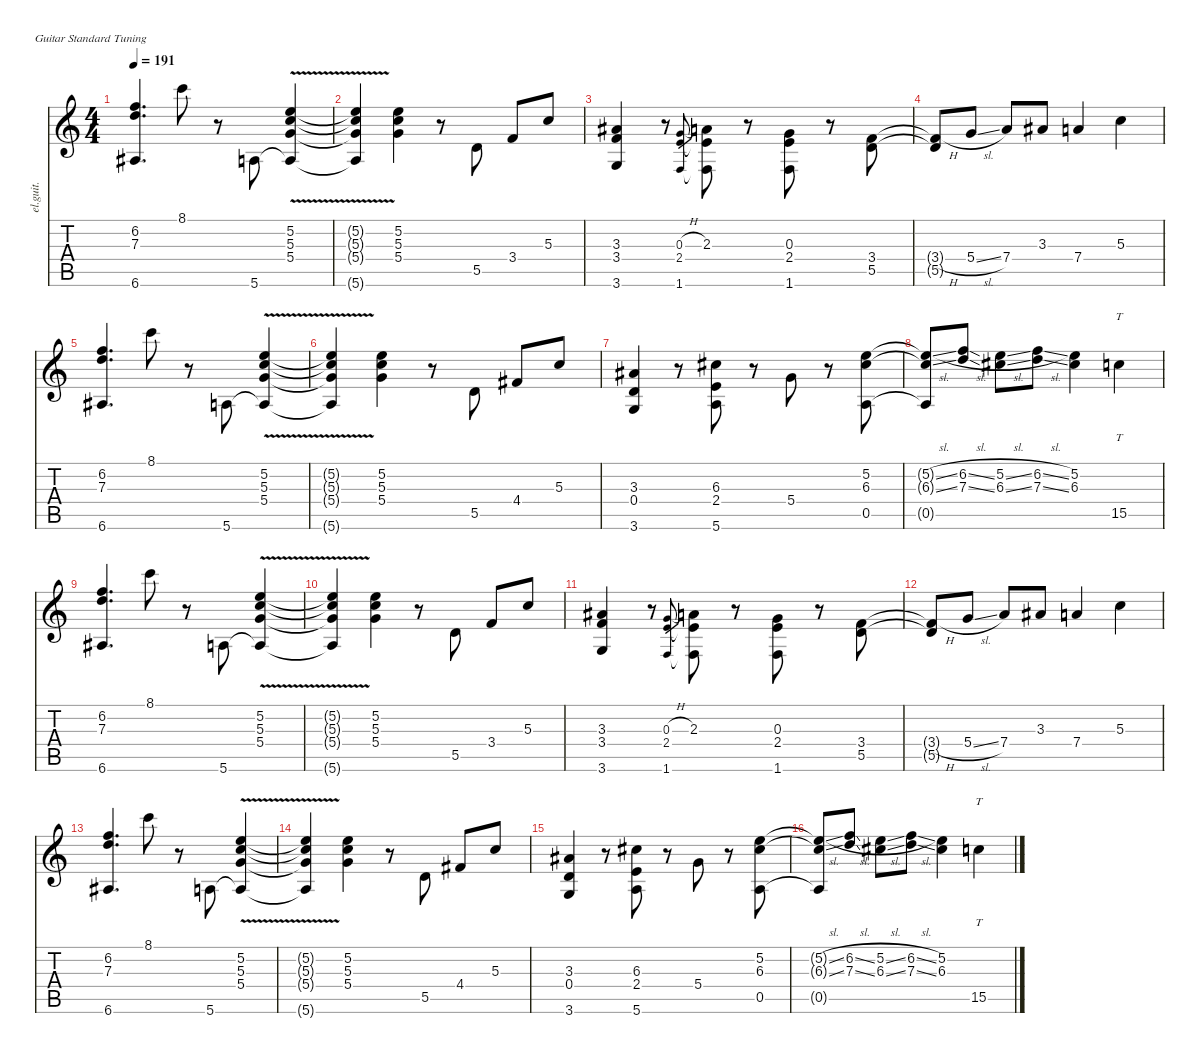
\defaultSystemsLayout 4
\hideDynamics
\bracketExtendMode nobrackets
\track ("Clean Guitar" "el.guit.") {instrument electricguitarclean}
\staff {score tabs}
\tuning (E4 B3 G3 D3 A2 E2)
\ts (4 4)
\tempo 191
\clef g2
\ks c
(6.6{acc #} 7.3 6.2).4{d dy mf beam Up} 8.1.8{beam Down} r.8{beam Down} 5.6.8{beam Up} (5.3 5.4{v} 5.2 5.6{t}).4{beam Up} |
(5.3{t} 5.6{t} 5.4{t} 5.2{t}).4{beam Up} (5.3 5.2 5.4).4{beam Down} r.8{beam Down} 5.5.8{beam Up} 3.4.8{beam Up} 5.3.8{beam Up} |
(3.3{acc #} 3.6 3.4).4{beam Up} r.8{beam Down} (1.6 0.3{h} 2.4).8{gr beam Up} (2.3 2.4{t} 1.6{t}).8{beam Up} r.8{beam Down} (0.3 1.6 2.4).8{beam Up} r.8{beam Down} (5.5 3.4).8{beam Up} |
(5.5{t} 3.4{h t}).8{beam Up} 5.4{sl}.8{beam Up} 7.4.8{beam Up} 3.3{acc #}.8{beam Up} 7.4.4{beam Up} 5.3.4{beam Down} |
(6.6{acc #} 7.3 6.2).4{d beam Up} 8.1.8{beam Down} r.8{beam Down} 5.6.8{beam Up} (5.3{v} 5.4 5.2 5.6{t}).4{beam Up} |
(5.3{t} 5.6{t} 5.4{t} 5.2{t}).4{beam Up} (5.3 5.2 5.4).4{beam Down} r.8{beam Down} 5.5.8{beam Up} 4.4{acc #}.8{beam Up} 5.3.8{beam Up} |
(3.3{acc #} 3.6 0.4).4{beam Up} r.8{beam Down} (5.6 6.3{acc #} 2.4).8{beam Up} r.8{beam Down} 5.4.8{beam Up} r.8{beam Down} (0.5 5.2 6.3{acc #}).8{beam Up} |
(6.3{sl t acc #} 5.2{sl t} 0.5{t}).8{beam Up} (6.2{sl} 7.3{sl}).8{beam Up} (5.2{sl} 6.3{sl acc #}).8{beam Down} (6.2{sl} 7.3{sl}).8{beam Down} (5.2 6.3{acc #}).4{beam Down} 15.5.4{tt beam Down} |
(6.6{acc #} 7.3 6.2).4{d beam Up} 8.1.8{beam Down} r.8{beam Down} 5.6.8{beam Up} (5.3 5.4 5.2{v} 5.6{t}).4{beam Up} |
(5.3{t} 5.6{t} 5.4{t} 5.2{t}).4{beam Up} (5.3 5.2 5.4).4{beam Down} r.8{beam Down} 5.5.8{beam Up} 3.4.8{beam Up} 5.3.8{beam Up} |
(3.3{acc #} 3.6 3.4).4{beam Up} r.8{beam Down} (1.6 0.3{h} 2.4).8{gr beam Up} (2.3 2.4{t} 1.6{t}).8{beam Up} r.8{beam Down} (0.3 1.6 2.4).8{beam Up} r.8{beam Down} (5.5 3.4).8{beam Up} |
(5.5{t} 3.4{h t}).8{beam Up} 5.4{sl}.8{beam Up} 7.4.8{beam Up} 3.3{acc #}.8{beam Up} 7.4.4{beam Up} 5.3.4{beam Down} |
(6.6{acc #} 7.3 6.2).4{d beam Up} 8.1.8{beam Down} r.8{beam Down} 5.6.8{beam Up} (5.3 5.4 5.2{v} 5.6{t}).4{beam Up} |
(5.3{t} 5.6{t} 5.4{t} 5.2{t}).4{beam Up} (5.3 5.2 5.4).4{beam Down} r.8{beam Down} 5.5.8{beam Up} 4.4{acc #}.8{beam Up} 5.3.8{beam Up} |
(3.3{acc #} 3.6 0.4).4{beam Up} r.8{beam Down} (5.6 6.3{acc #} 2.4).8{beam Up} r.8{beam Down} 5.4.8{beam Up} r.8{beam Down} (0.5 5.2 6.3{acc #}).8{beam Up} |
(6.3{sl t acc #} 5.2{sl t} 0.5{t}).8{beam Up} (6.2{sl} 7.3{sl}).8{beam Up} (5.2{sl} 6.3{sl acc #}).8{beam Down} (6.2{sl} 7.3{sl}).8{beam Down} (5.2 6.3{acc #}).4{beam Down} 15.5.4{tt beam Down}
